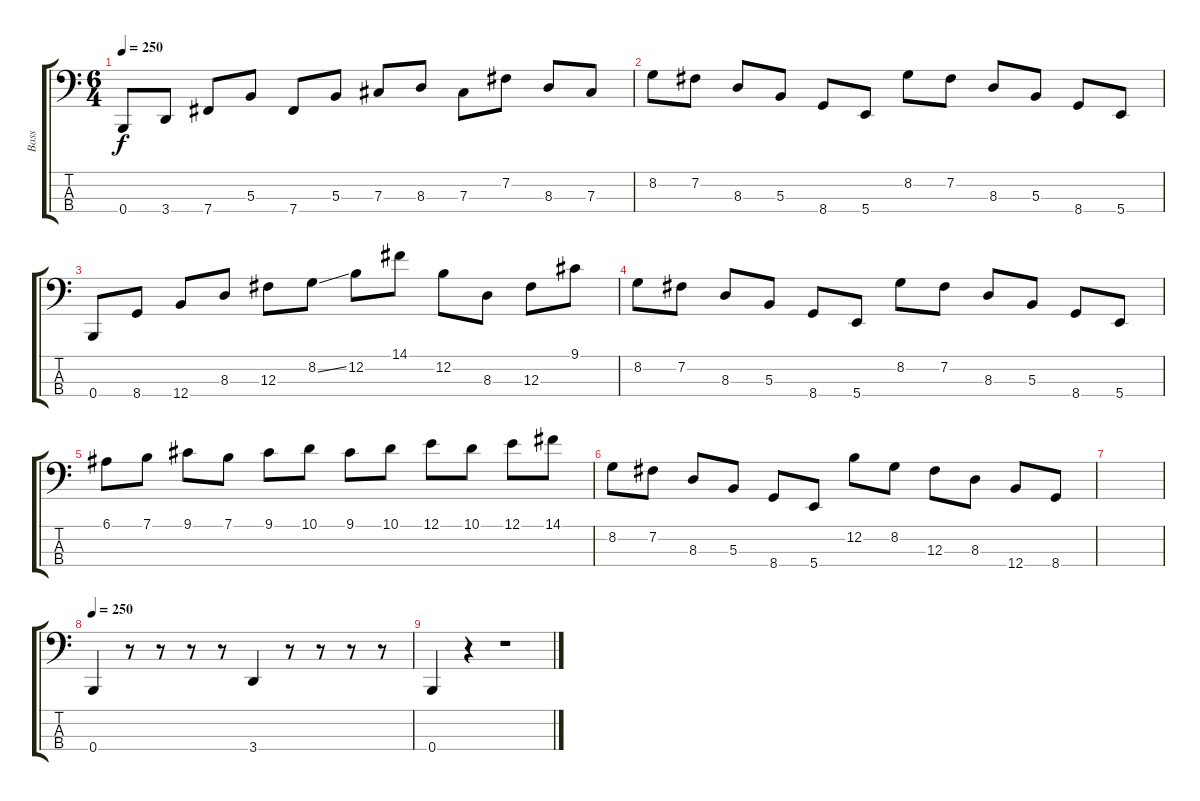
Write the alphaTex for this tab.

\track ("Bass" "Bass") {instrument electricbasspick}
\staff {score tabs}
\tuning (E2 B1 Gb1 B0) {hide}
\ts (6 4)
\tempo 250
\clef f4
\ks c
0.4.8{dy f} 3.4.8 7.4.8 5.3.8 7.4.8 5.3.8 7.3.8 8.3.8 7.3.8 7.2.8 8.3.8 7.3.8 |
8.2.8 7.2.8 8.3.8 5.3.8 8.4.8 5.4.8 8.2.8 7.2.8 8.3.8 5.3.8 8.4.8 5.4.8 |
0.4.8 8.4.8 12.4.8 8.3.8 12.3.8 8.2{ss}.8 12.2.8 14.1.8 12.2.8 8.3.8 12.3.8 9.1.8 |
8.2.8 7.2.8 8.3.8 5.3.8 8.4.8 5.4.8 8.2.8 7.2.8 8.3.8 5.3.8 8.4.8 5.4.8 |
6.1.8 7.1.8 9.1.8 7.1.8 9.1.8 10.1.8 9.1.8 10.1.8 12.1.8 10.1.8 12.1.8 14.1.8 |
8.2.8 7.2.8 8.3.8 5.3.8 8.4.8 5.4.8 12.2.8 8.2.8 12.3.8 8.3.8 12.4.8 8.4.8 |
|
\tempo 250
0.4.4 r.8 r.8 r.8 r.8 3.4.4 r.8 r.8 r.8 r.8 |
0.4.4 r.4 r.1
